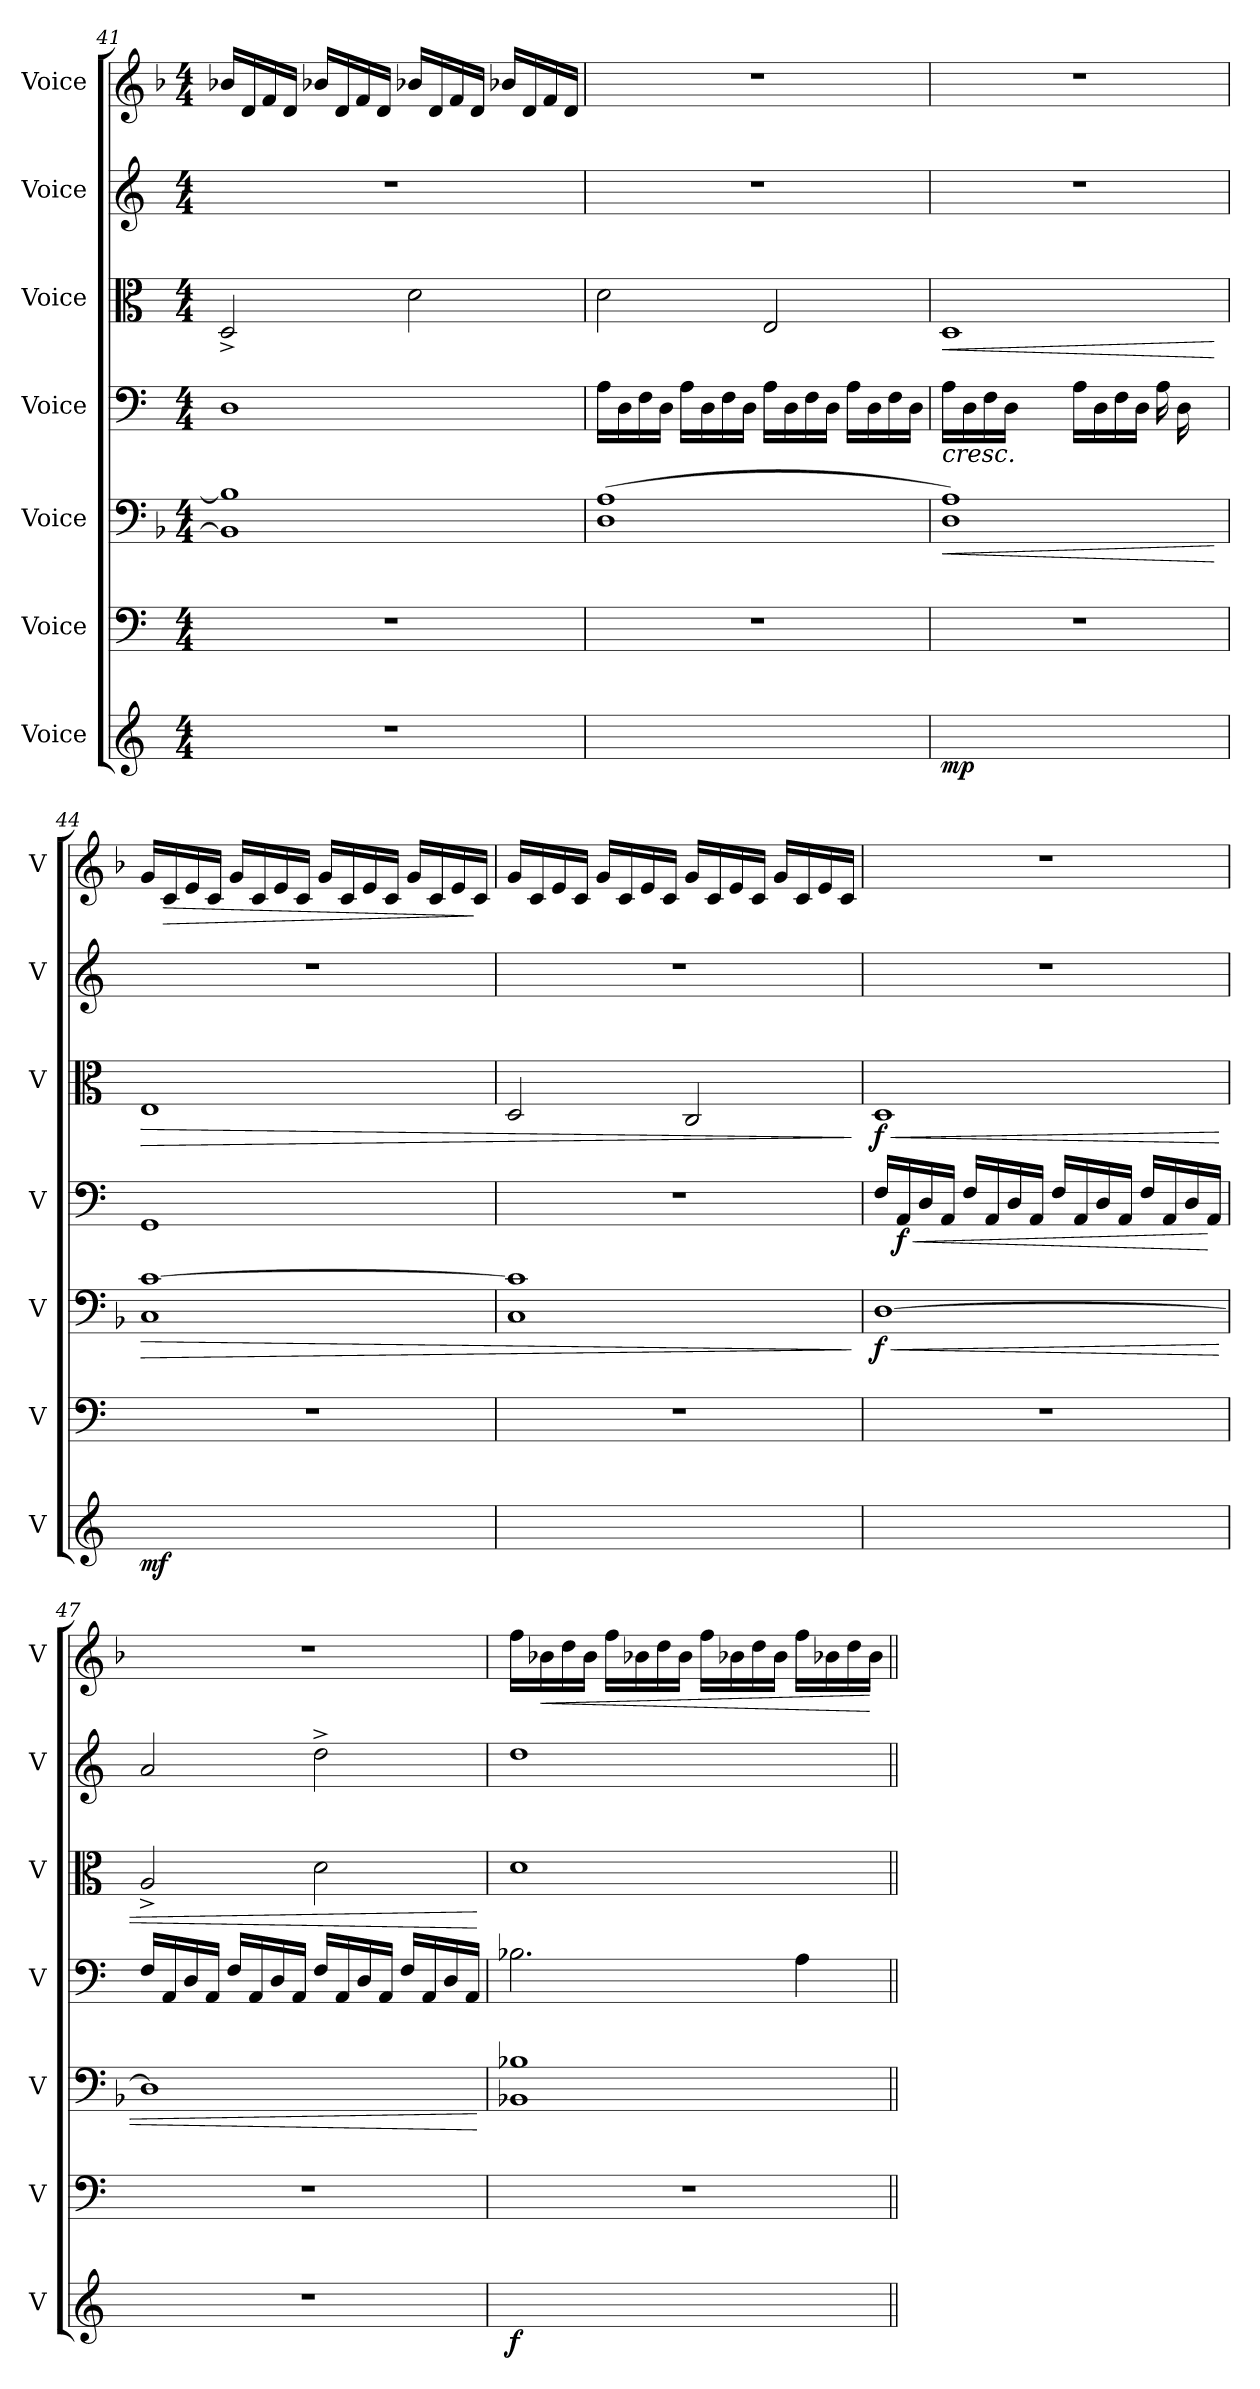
**kern	**dynam	**kern	**kern	**dynam	**kern	**dynam	**kern	**dynam	**kern	**kern	**dynam
*part7	*part7	*part6	*part5	*part5	*part4	*part4	*part3	*part3	*part2	*part1	*part1
*staff7	*staff7	*staff6	*staff5	*staff5	*staff4	*staff4	*staff3	*staff3	*staff2	*staff1	*staff1
*I"Voice	*	*I"Voice	*I"Voice	*	*I"Voice	*	*I"Voice	*	*I"Voice	*I"Voice	*
*I'V	*	*I'V	*I'V	*	*I'V	*	*I'V	*	*I'V	*I'V	*
*clefG2	*	*clefF4	*clefF4	*	*clefF4	*	*clefC3	*	*clefG2	*clefG2	*
*k[]	*	*k[]	*k[b-]	*	*k[]	*	*k[]	*	*k[]	*k[b-]	*
*M4/4	*	*M4/4	*M4/4	*	*M4/4	*	*M4/4	*	*M4/4	*M4/4	*
=41	=41	=41	=41	=41	=41	=41	=41	=41	=41	=41	=41
*	*	*	*^	*	*	*	*	*	*	*	*
1r	.	1r	1B]	1BB]	.	1D	.	2D^/	.	1r	16b-X/LL	.
.	.	.	.	.	.	.	.	.	.	.	16d/	.
.	.	.	.	.	.	.	.	.	.	.	16f/	.
.	.	.	.	.	.	.	.	.	.	.	16d/JJ	.
.	.	.	.	.	.	.	.	.	.	.	16b-X/LL	.
.	.	.	.	.	.	.	.	.	.	.	16d/	.
.	.	.	.	.	.	.	.	.	.	.	16f/	.
.	.	.	.	.	.	.	.	.	.	.	16d/JJ	.
.	.	.	.	.	.	.	.	2d\	.	.	16b-X/LL	.
.	.	.	.	.	.	.	.	.	.	.	16d/	.
.	.	.	.	.	.	.	.	.	.	.	16f/	.
.	.	.	.	.	.	.	.	.	.	.	16d/JJ	.
.	.	.	.	.	.	.	.	.	.	.	16b-X/LL	.
.	.	.	.	.	.	.	.	.	.	.	16d/	.
.	.	.	.	.	.	.	.	.	.	.	16f/	.
.	.	.	.	.	.	.	.	.	.	.	16d/JJ	.
=42	=42	=42	=42	=42	=42	=42	=42	=42	=42	=42	=42	=42
1ryy	.	1r	(>1A	1D	.	16A\LL	.	2d\	.	1r	1r	.
.	.	.	.	.	.	16D\	.	.	.	.	.	.
.	.	.	.	.	.	16F\	.	.	.	.	.	.
.	.	.	.	.	.	16D\JJ	.	.	.	.	.	.
.	.	.	.	.	.	16A\LL	.	.	.	.	.	.
.	.	.	.	.	.	16D\	.	.	.	.	.	.
.	.	.	.	.	.	16F\	.	.	.	.	.	.
.	.	.	.	.	.	16D\JJ	.	.	.	.	.	.
.	.	.	.	.	.	16A\LL	.	2E/	.	.	.	.
.	.	.	.	.	.	16D\	.	.	.	.	.	.
.	.	.	.	.	.	16F\	.	.	.	.	.	.
.	.	.	.	.	.	16D\JJ	.	.	.	.	.	.
.	.	.	.	.	.	16A\LL	.	.	.	.	.	.
.	.	.	.	.	.	16D\	.	.	.	.	.	.
.	.	.	.	.	.	16F\	.	.	.	.	.	.
.	.	.	.	.	.	16D\JJ	.	.	.	.	.	.
!!LO:PB:g=z
=43	=43	=43	=43	=43	=43	=43	=43	=43	=43	=43	=43	=43
!	!LO:DY:b	!	!	!	!LO:HP:b	!	!LO:HP:b	!	!LO:HP:b	!	!	!
1ryy	mp	1r	1A)	1D	<	16A\LL	<	1D	<	1r	1r	.
.	.	.	.	.	.	16D\	.	.	.	.	.	.
.	.	.	.	.	.	16F\	.	.	.	.	.	.
.	.	.	.	.	.	16D\JJ	.	.	.	.	.	.
.	.	.	.	.	.	4ryy	.	.	.	.	.	.
.	.	.	.	.	.	16A\LL	.	.	.	.	.	.
.	.	.	.	.	.	16D\	.	.	.	.	.	.
.	.	.	.	.	.	16F\	.	.	.	.	.	.
.	.	.	.	.	.	16D\JJ	.	.	.	.	.	.
.	.	.	.	.	.	16A\	.	.	.	.	.	.
.	.	.	.	.	.	16D\	.	.	.	.	.	.
.	.	.	.	.	.	8ryy	.	.	.	.	.	.
*	*	*	*v	*v	*	*	*	*	*	*	*	*
.	.	.	.	[	.	.	.	[	.	.	.
=44	=44	=44	=44	=44	=44	=44	=44	=44	=44	=44	=44
!	!LO:DY:b	!	!	!LO:HP:b	!	!	!	!LO:HP:b	!	!	!
*	*	*	*^	*	*	*	*	*	*	*	*
1ryy	mf	1r	[1c	1C	>	1GG	.	1E	>	1r	16g/LL	.
!	!	!	!	!	!	!	!	!	!	!	!	!LO:HP:b
.	.	.	.	.	.	.	.	.	.	.	16c/	>
.	.	.	.	.	.	.	.	.	.	.	16e/	.
.	.	.	.	.	.	.	.	.	.	.	16c/JJ	.
.	.	.	.	.	.	.	.	.	.	.	16g/LL	.
.	.	.	.	.	.	.	.	.	.	.	16c/	.
.	.	.	.	.	.	.	.	.	.	.	16e/	.
.	.	.	.	.	.	.	.	.	.	.	16c/JJ	.
.	.	.	.	.	.	.	.	.	.	.	16g/LL	.
.	.	.	.	.	.	.	.	.	.	.	16c/	.
.	.	.	.	.	.	.	.	.	.	.	16e/	.
.	.	.	.	.	.	.	.	.	.	.	16c/JJ	.
.	.	.	.	.	.	.	.	.	.	.	16g/LL	.
.	.	.	.	.	.	.	.	.	.	.	16c/	.
.	.	.	.	.	.	.	.	.	.	.	16e/	.
.	.	.	.	.	.	.	.	.	.	.	16c/JJ	]
=45	=45	=45	=45	=45	=45	=45	=45	=45	=45	=45	=45	=45
1ryy	.	1r	1c]	1C	.	1r	.	2D/	.	1r	16g/LL	.
.	.	.	.	.	.	.	.	.	.	.	16c/	.
.	.	.	.	.	.	.	.	.	.	.	16e/	.
.	.	.	.	.	.	.	.	.	.	.	16c/JJ	.
.	.	.	.	.	.	.	.	.	.	.	16g/LL	.
.	.	.	.	.	.	.	.	.	.	.	16c/	.
.	.	.	.	.	.	.	.	.	.	.	16e/	.
.	.	.	.	.	.	.	.	.	.	.	16c/JJ	.
.	.	.	.	.	.	.	.	2C/	.	.	16g/LL	.
.	.	.	.	.	.	.	.	.	.	.	16c/	.
.	.	.	.	.	.	.	.	.	.	.	16e/	.
.	.	.	.	.	.	.	.	.	.	.	16c/JJ	.
.	.	.	.	.	.	.	.	.	.	.	16g/LL	.
.	.	.	.	.	.	.	.	.	.	.	16c/	.
.	.	.	.	.	.	.	.	.	.	.	16e/	.
.	.	.	.	.	.	.	.	.	.	.	16c/JJ	.
*	*	*	*v	*v	*	*	*	*	*	*	*	*
.	.	.	.	]	.	.	.	]	.	.	.
!!LO:LB:g=z
=46	=46	=46	=46	=46	=46	=46	=46	=46	=46	=46	=46
!	!	!	!	!LO:HP:b	!	!	!	!LO:HP:b	!	!	!
!	!	!	!	!LO:DY:n=1:b	!	!	!	!LO:DY:n=1:b	!	!	!
1ryy	.	1r	[1D	< f	16F/LL	.	1D	< f	1r	1r	.
!	!	!	!	!	!	!LO:HP:b	!	!	!	!	!
!	!	!	!	!	!	!LO:DY:n=1:b	!	!	!	!	!
.	.	.	.	.	16AA/	< f	.	.	.	.	.
.	.	.	.	.	16D/	.	.	.	.	.	.
.	.	.	.	.	16AA/JJ	.	.	.	.	.	.
.	.	.	.	.	16F/LL	.	.	.	.	.	.
.	.	.	.	.	16AA/	.	.	.	.	.	.
.	.	.	.	.	16D/	.	.	.	.	.	.
.	.	.	.	.	16AA/JJ	.	.	.	.	.	.
.	.	.	.	.	16F/LL	.	.	.	.	.	.
.	.	.	.	.	16AA/	.	.	.	.	.	.
.	.	.	.	.	16D/	.	.	.	.	.	.
.	.	.	.	.	16AA/JJ	.	.	.	.	.	.
.	.	.	.	.	16F/LL	.	.	.	.	.	.
.	.	.	.	.	16AA/	.	.	.	.	.	.
.	.	.	.	.	16D/	.	.	.	.	.	.
.	.	.	.	.	16AA/JJ	[	.	.	.	.	.
=47	=47	=47	=47	=47	=47	=47	=47	=47	=47	=47	=47
1r	.	1r	1D]	.	16F/LL	.	2A^/	.	2a/	1r	.
.	.	.	.	.	16AA/	.	.	.	.	.	.
.	.	.	.	.	16D/	.	.	.	.	.	.
.	.	.	.	.	16AA/JJ	.	.	.	.	.	.
.	.	.	.	.	16F/LL	.	.	.	.	.	.
.	.	.	.	.	16AA/	.	.	.	.	.	.
.	.	.	.	.	16D/	.	.	.	.	.	.
.	.	.	.	.	16AA/JJ	.	.	.	.	.	.
.	.	.	.	.	16F/LL	.	2d\	.	2dd^\	.	.
.	.	.	.	.	16AA/	.	.	.	.	.	.
.	.	.	.	.	16D/	.	.	.	.	.	.
.	.	.	.	.	16AA/JJ	.	.	.	.	.	.
.	.	.	.	.	16F/LL	.	.	.	.	.	.
.	.	.	.	.	16AA/	.	.	.	.	.	.
.	.	.	.	.	16D/	.	.	.	.	.	.
.	.	.	.	.	16AA/JJ	.	.	.	.	.	.
.	.	.	.	[	.	.	.	[	.	.	.
=48	=48	=48	=48	=48	=48	=48	=48	=48	=48	=48	=48
*	*	*	*^	*	*	*	*	*	*	*	*
!	!LO:DY:b	!	!	!	!	!	!	!	!	!	!	!
1ryy	f	1r	1B-X	1BB-X	.	2.B-X\	.	1d	.	1dd	16ff\LL	.
!	!	!	!	!	!	!	!	!	!	!	!	!LO:HP:b
.	.	.	.	.	.	.	.	.	.	.	16b-X\	<
.	.	.	.	.	.	.	.	.	.	.	16dd\	.
.	.	.	.	.	.	.	.	.	.	.	16b-\JJ	.
.	.	.	.	.	.	.	.	.	.	.	16ff\LL	.
.	.	.	.	.	.	.	.	.	.	.	16b-X\	.
.	.	.	.	.	.	.	.	.	.	.	16dd\	.
.	.	.	.	.	.	.	.	.	.	.	16b-\JJ	.
.	.	.	.	.	.	.	.	.	.	.	16ff\LL	.
.	.	.	.	.	.	.	.	.	.	.	16b-X\	.
.	.	.	.	.	.	.	.	.	.	.	16dd\	.
.	.	.	.	.	.	.	.	.	.	.	16b-\JJ	.
.	.	.	.	.	.	4A\	[	.	.	.	16ff\LL	.
.	.	.	.	.	.	.	.	.	.	.	16b-X\	.
.	.	.	.	.	.	.	.	.	.	.	16dd\	.
.	.	.	.	.	.	.	.	.	.	.	16b-\JJ	[
*	*	*	*v	*v	*	*	*	*	*	*	*	*
=||	=||	=||	=||	=||	=||	=||	=||	=||	=||	=||	=||
*-	*-	*-	*-	*-	*-	*-	*-	*-	*-	*-	*-
